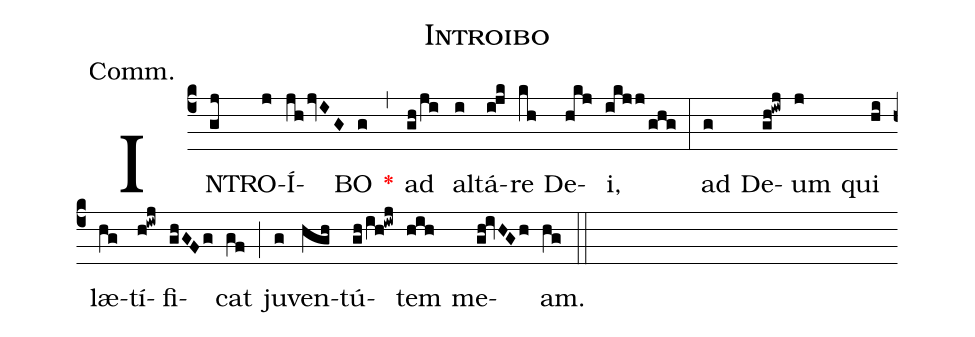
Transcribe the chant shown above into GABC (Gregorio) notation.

name:Introibo;
annotation:Comm.;
mode:VIII.;
office-part:Communion;
%%
(c4) IN(gj)TRO(j)Í(jhjvIG)BO(g) <v>\red{*}</v>(,) ad(gh/ji) al(i)tá(i!jk)re(kh) De(hkj)i,(ikjj/ghg) (:) ad(g) De(gh!iwj)um(j) qui(hi) læ(hg)tí(h!iwj)fi(ghGFg)cat(gf) (;) ju(g)ven(hgh)tú(gh/ih!iwj)tem(hih) me(gh!ivHGh)am.(hg) (::)
